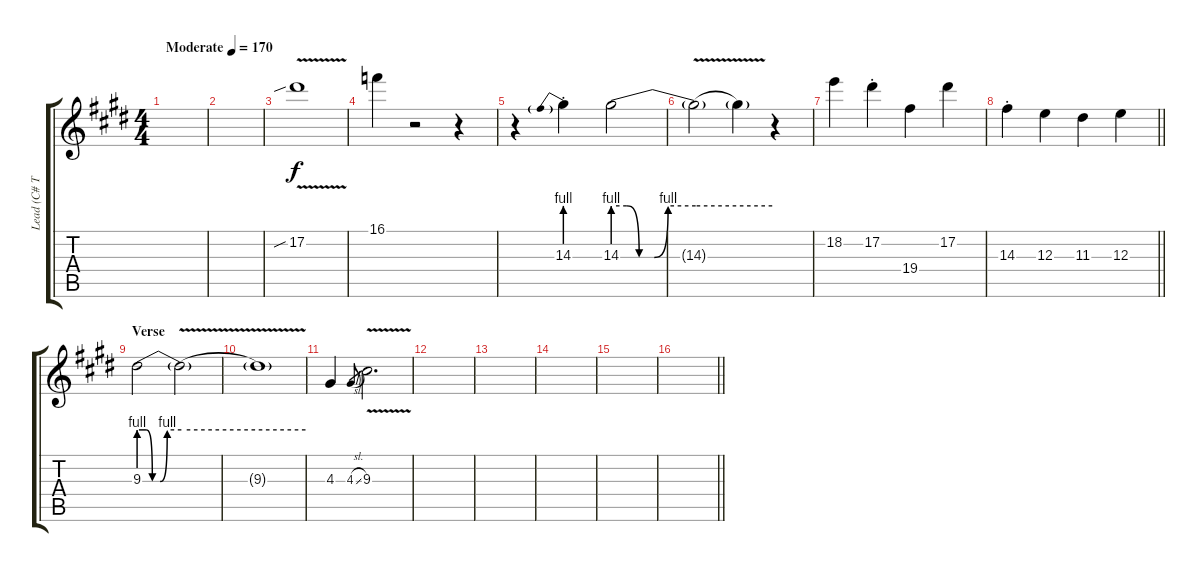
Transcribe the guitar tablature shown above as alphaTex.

\track ("Lead (C# Tuning)" "Lead (C# T") {instrument overdrivenguitar}
\staff {score tabs}
\tuning (Db4 Bb3 E3 B2 Gb2 Db2) {hide}
\ts (4 4)
\tempo (170 "Moderate")
\clef g2
\ks c#minor
|
|
17.2{v sib}.1 |
16.1.4 r.2 r.4 |
r.4 14.3{be (prebend 0 4 60 4) st}.4 14.3{be (custom 0 4 10 4 19 0 30 0 40 4 60 4)}.2 |
14.3{be (hold 0 4 60 4) v t}.2 14.3{t}.4 r.4 |
18.2.4 17.2{st}.4 19.4.4 17.2.4 |
\barLineRight lightlight
14.3{st}.4 12.3.4 11.3.4 12.3.4 |
\section ("" "Verse")
9.3{be (custom 0 4 10 4 19 0 30 0 40 4 60 4)}.2 9.3{be (hold 0 4 60 4) v t}.2 |
9.3{t}.1 |
4.3.4 4.3{sl}.8{gr} 9.3{v}.2{d} |
|
|
|
|
\barLineRight lightlight
